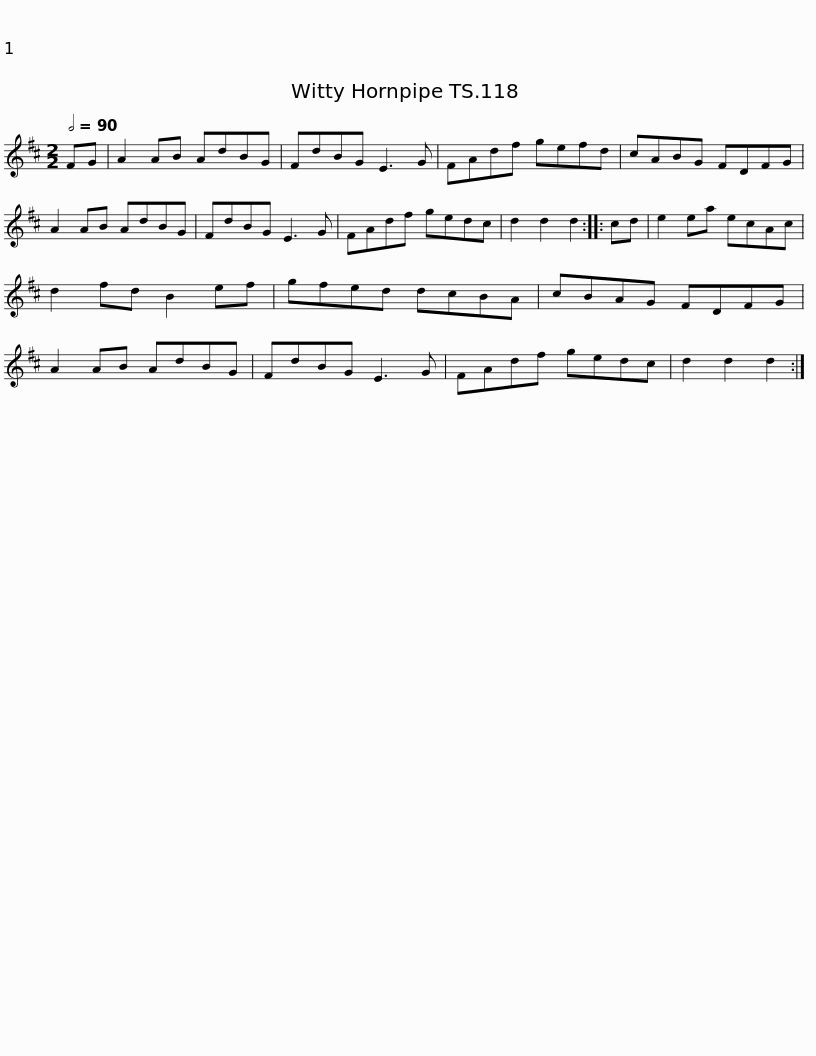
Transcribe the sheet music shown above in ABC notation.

X:1
L:1/8
Q:1/2=90
M:2/2
I:linebreak $
K:D
V:1 treble
V:1
 FG | A2 AB AdBG | FdBG E3 G | FAdf gefd | cABG FDFG |$ %5
 A2 AB AdBG | FdBG E3 G | FAdf gedc | d2 d2 d2 ::$ cd | %10
 e2 ea ecAc | d2 fd B2 ef | gfed dcBA | cBAG FDFG |$ A2 AB AdBG | %15
 FdBG E3 G | FAdf gedc | d2 d2 d2 :| %18
